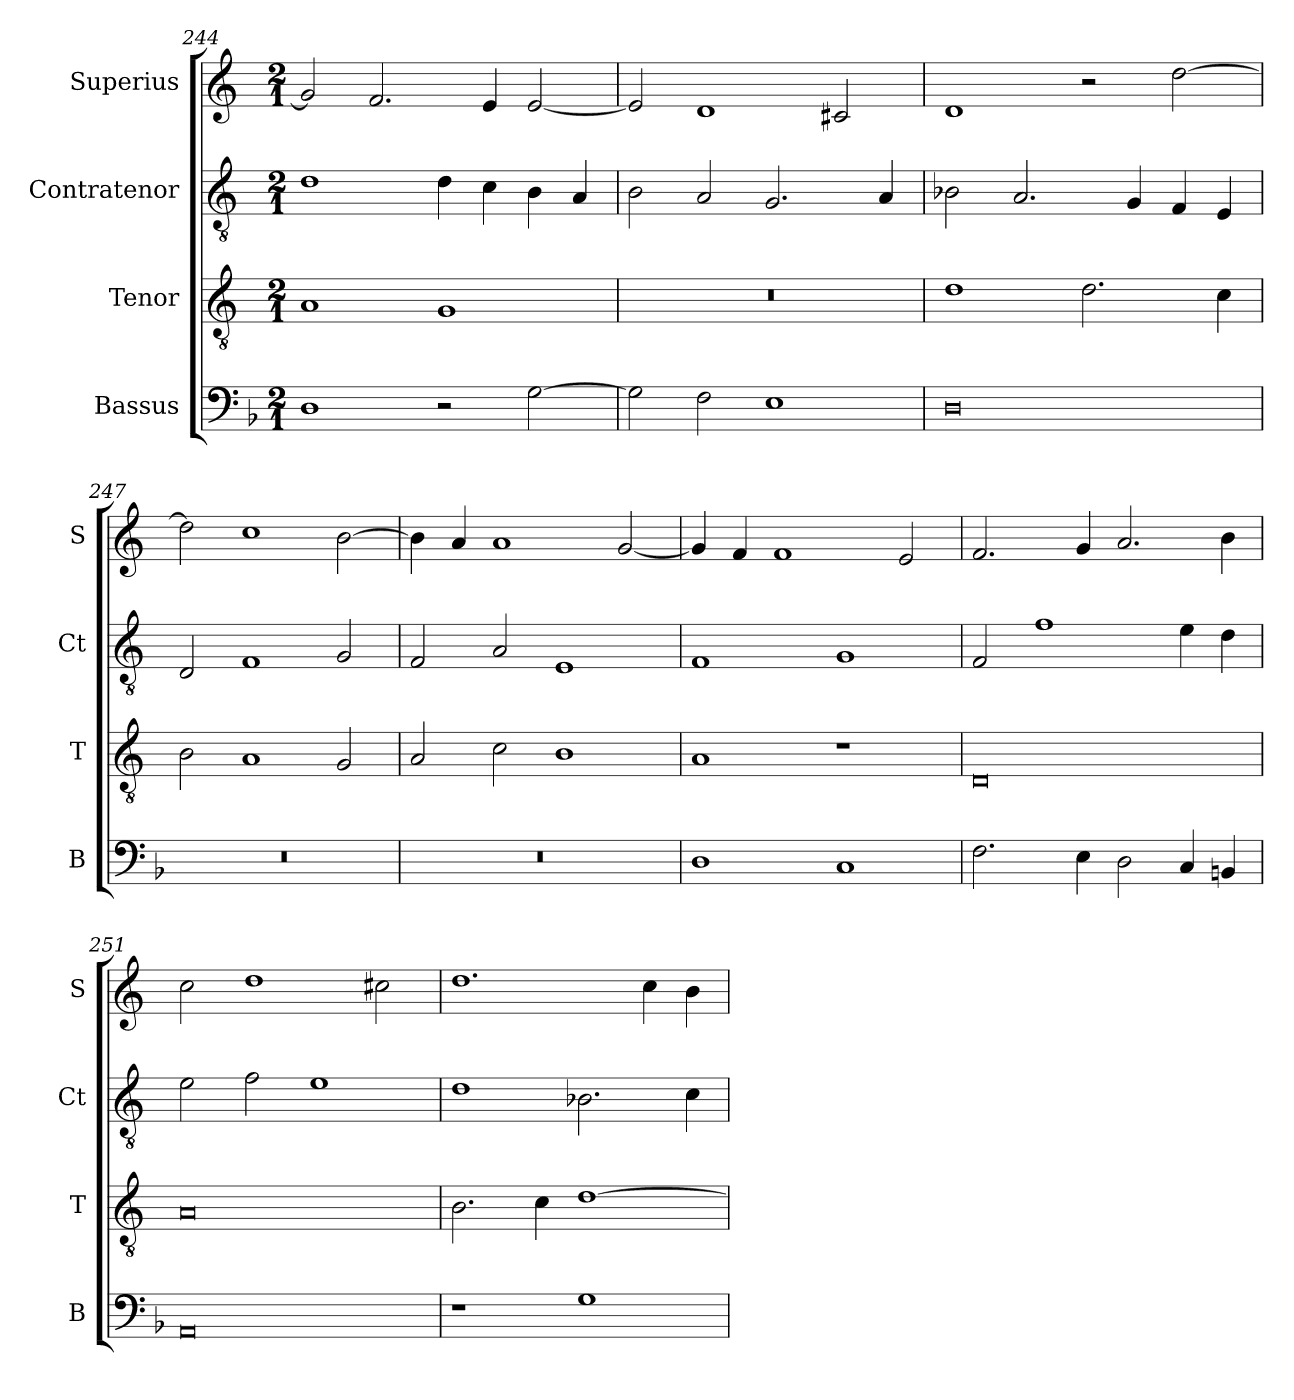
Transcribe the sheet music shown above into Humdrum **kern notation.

**kern	**kern	**kern	**kern
*part4	*part3	*part2	*part1
*staff4	*staff3	*staff2	*staff1
*I"Bassus	*I"Tenor	*I"Contratenor	*I"Superius
*I'B	*I'T	*I'Ct	*I'S
*clefF4	*clefGv2	*clefGv2	*clefG2
*k[b-]	*k[]	*k[]	*k[]
*M2/1	*M2/1	*M2/1	*M2/1
=244	=244	=244	=244
1D	1A	1d	2g/]
.	.	.	2.f/
2r	1G	4d\	.
.	.	4c\	4e/
[2G\	.	4B\	[2e/
.	.	4A/	.
=245	=245	=245	=245
2G\]	0r	2B\	2e/]
2F\	.	2A/	1d
1E	.	2.G/	.
.	.	.	2c#X/
.	.	4A/	.
=246	=246	=246	=246
0D	1d	2B-X\	1d
.	.	2.A/	.
.	2.d\	.	2r
.	.	4G/	.
.	.	4F/	[2dd\
.	4c\	4E/	.
=247	=247	=247	=247
0r	2B\	2D/	2dd\]
.	1A	1F	1cc
.	2G/	2G/	[2b\
=248	=248	=248	=248
0r	2A/	2F/	4b\]
.	.	.	4a/
.	2c\	2A/	1a
.	1B	1E	.
.	.	.	[2g/
=249	=249	=249	=249
1D	1A	1F	4g/]
.	.	.	4f/
.	.	.	1f
1C	1r	1G	.
.	.	.	2e/
=250	=250	=250	=250
2.F\	0D	2F/	2.f/
.	.	1f	.
4E\	.	.	4g/
2D\	.	.	2.a/
4C/	.	4e\	.
4BBn/	.	4d\	4b\
=251	=251	=251	=251
0AA	0A	2e\	2cc\
.	.	2f\	1dd
.	.	1e	.
.	.	.	2cc#X\
=252	=252	=252	=252
1r	2.B\	1d	1.dd
.	4c\	.	.
1G	[1d	2.B-X\	.
.	.	.	4cc\
.	.	4c\	4b\
=	=	=	=
*-	*-	*-	*-
